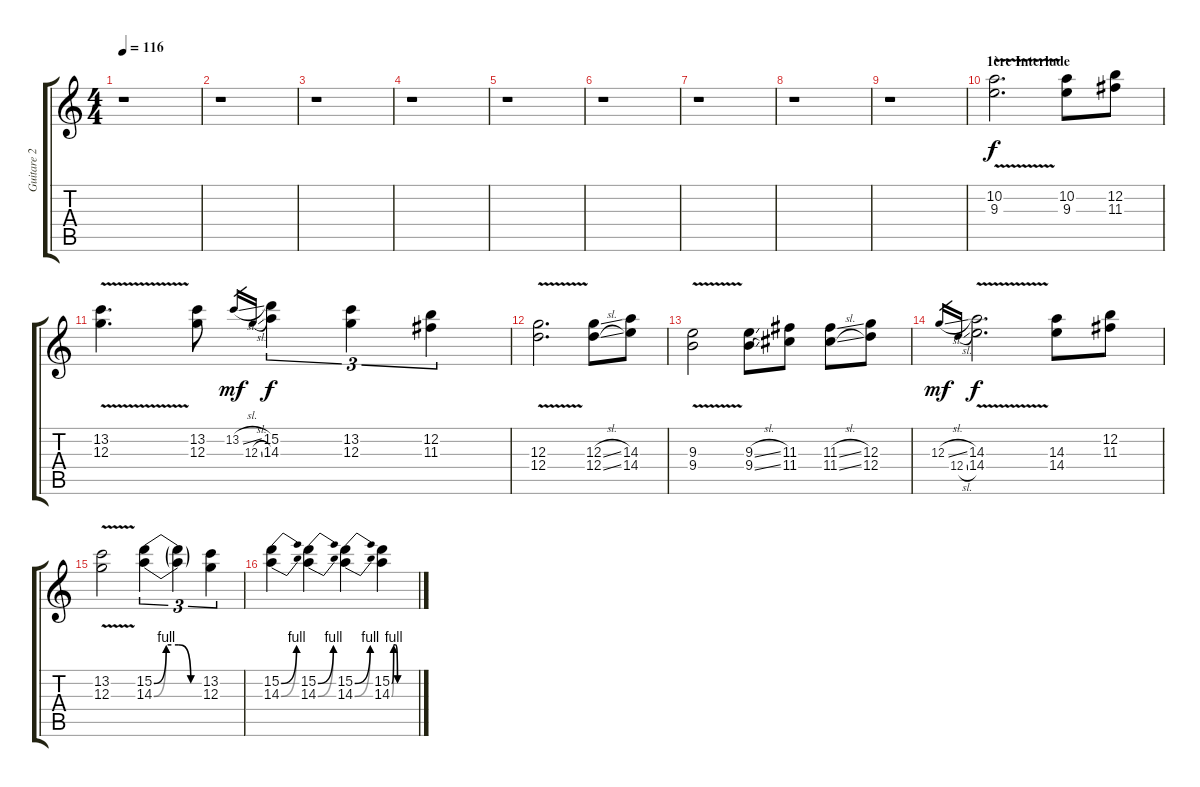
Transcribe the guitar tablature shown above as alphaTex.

\track ("Guitare 2 " "Guitare 2 ") {instrument distortionguitar}
\staff {score tabs}
\tuning (E4 B3 G3 D3 A2 E2) {hide}
\ts (4 4)
\tempo 116
\clef g2
\ks c
r.1{dy f} |
r.1 |
r.1 |
r.1 |
r.1 |
r.1 |
r.1 |
r.1 |
r.1 |
\section ("" "1ère Interlude")
(10.2{v} 9.3{v}).2{d volume 13} (10.2 9.3).8 (12.2 11.3).8 |
(13.2{v} 12.3{v}).4{d} (13.2 12.3).8 13.2{sl}.16{gr dy mf} 12.3{sl}.16{gr} (15.2 14.3).4{tu (3 2) dy f} (13.2 12.3).4{tu (3 2)} (12.2 11.3).4{tu (3 2)} |
(12.3{v} 12.4{v}).2{d} (12.3{sl} 12.4{sl}).8 (14.3 14.4).8 |
(9.3{v} 9.4{v}).2 (9.3{sl} 9.4{sl}).8 (11.3 11.4).8 (11.3{sl} 11.4{sl}).8 (12.3 12.4).8 |
12.3{sl}.16{gr dy mf} 12.4{sl}.16{gr} (14.3{v} 14.4{v}).2{d dy f} (14.3 14.4).8 (12.2 11.3).8 |
(13.2{v} 12.3{v}).2 (15.2{be (custom 0 0 15 4 30 4 45 0 60 0)} 14.3{be (custom 0 0 15 4 30 4 45 0 60 0)}).4{tu (3 2)} (15.2{t} 14.3{t}).4{tu (3 2)} (13.2 12.3).4{tu (3 2)} |
(15.2{be (bend 0 0 60 4)} 14.3{be (bend 0 0 60 4)}).4 (15.2{be (bend 0 0 60 4)} 14.3{be (bend 0 0 60 4)}).4 (15.2{be (bend 0 0 60 4)} 14.3{be (bend 0 0 60 4)}).4 (15.2{be (custom 0 0 5 4 10 4 15 0 60 0)} 14.3{be (custom 0 0 5 4 10 4 15 0 60 0)}).4
